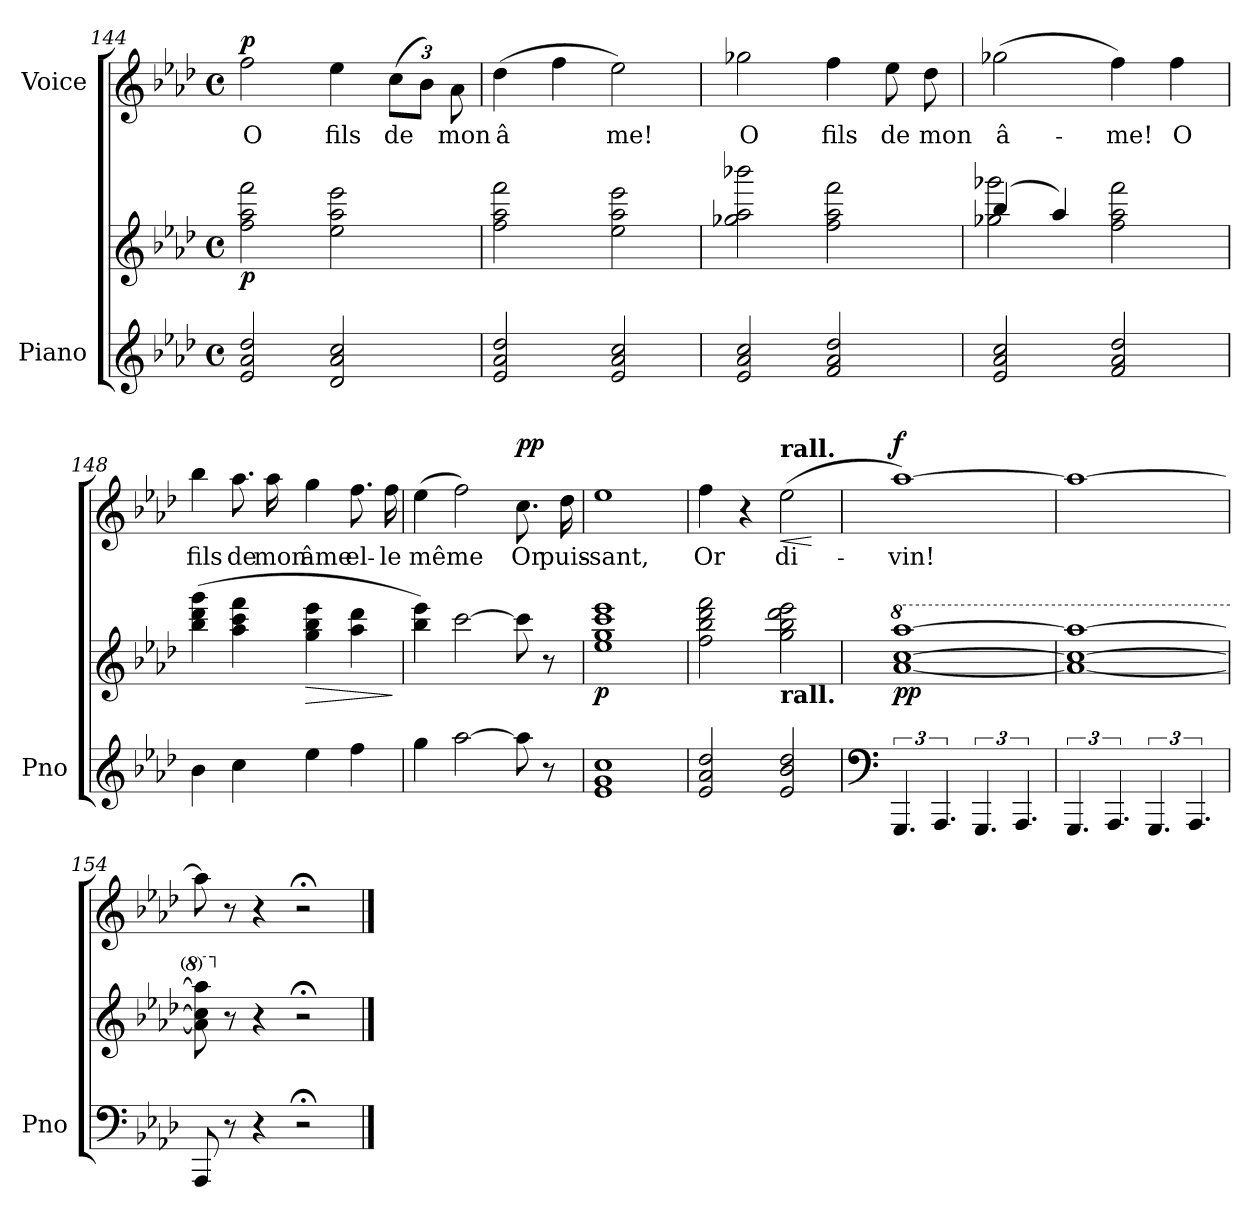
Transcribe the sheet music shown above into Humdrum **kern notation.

**kern	**kern	**dynam	**kern	**text	**dynam
*part2	*part2	*part2	*part1	*part1	*part1
*staff3	*staff2	*staff2/3	*staff1	*staff1	*staff1
*I"Piano	*	*	*I"Voice	*	*
*I'Pno	*	*	*	*	*
!!LO:LB:g=z
*clefG2	*clefG2	*	*clefG2	*	*
*k[b-e-a-d-]	*k[b-e-a-d-]	*	*k[b-e-a-d-]	*	*
*M4/4	*M4/4	*	*M4/4	*	*
*met(c)	*met(c)	*	*met(c)	*	*
=144	=144	=144	=144	=144	=144
!	!	!LO:DY:b	!	!LO:LY:b	!LO:DY:a
2e-/ 2a-/ 2dd-/	2ff\ 2aa-\ 2fff\	p	2ff\	O	p
!	!	!	!	!LO:LY:b	!
2d-/ 2a-/ 2cc/	2ee-\ 2aa-\ 2eee-\	.	4ee-\	fils	.
*	*	*	*Xbrackettup	*	*
!	!	!	!	!LO:LY:b	!
.	.	.	(12cc\L	de	.
.	.	.	12b-\J)	.	.
!	!	!	!	!LO:LY:b	!
.	.	.	12a-\	mon	.
=145	=145	=145	=145	=145	=145
!	!	!	!	!LO:LY:b	!
2e-/ 2a-/ 2dd-/	2ff\ 2aa-\ 2fff\	.	(4dd-\	-â	.
.	.	.	4ff\	.	.
!	!	!	!	!LO:LY:b	!
2e-/ 2a-/ 2cc/	2ee-\ 2aa-\ 2eee-\	.	2ee-\)	me!	.
=146	=146	=146	=146	=146	=146
!	!	!LO:DY:b	!	!LO:LY:b	!
!	!	!LO:DY:n=1:b	!	!	!
2e-/ 2a-/ 2cc/	2gg-X\ 2aa-\ 2bbb-X\	other-dynamics f	2gg-X\	O	.
!	!	!	!	!LO:LY:b	!
2f/ 2a-/ 2dd-/	2ff\ 2aa-\ 2fff\	.	4ff\	fils	.
!	!	!	!	!LO:LY:b	!LO:DY:a
!	!	!	!	!	!LO:DY:n=1:a
.	.	.	8ee-\	de	other-dynamics f
!	!	!	!	!LO:LY:b	!
.	.	.	8dd-\	mon	.
=147	=147	=147	=147	=147	=147
*	*^	*	*	*	*
!	!	!	!	!	!LO:LY:b	!
2e-/ 2a-/ 2cc/	(<4bb-/	2gg-X\ 2ggg-X\	.	(2gg-X\	â-	.
.	4aa-/)	.	.	.	.	.
!	!	!	!	!	!LO:LY:b	!
2f/ 2a-/ 2dd-/	2ryy	2ff\ 2aa-\ 2fff\	.	4ff\)	-me!	.
!	!	!	!	!	!LO:LY:b	!LO:DY:a
!	!	!	!	!	!	!LO:DY:n=1:a
.	.	.	.	4ff\	O	other-dynamics f
*	*v	*v	*	*	*	*
=148	=148	=148	=148	=148	=148
!	!	!LO:DY:b	!	!LO:LY:b	!
!	!	!LO:DY:n=1:b	!	!	!
4b-\	(4bb-\ 4ddd-\ 4ggg\	other-dynamics f	4bb-\	fils	.
!	!	!	!	!LO:LY:b	!
4cc\	4aa-\ 4ccc\ 4fff\	.	8.aa-\	de	.
!	!	!	!	!LO:LY:b	!
.	.	.	16aa-\	mon	.
!	!	!LO:HP:b	!	!LO:LY:b	!
4ee-\	4gg\ 4bb-\ 4eee-\	>	4gg\	âme	.
!	!	!	!	!LO:LY:b	!
4ff\	4aa-\ 4ddd-\	.	8.ff\	el-	.
!	!	!	!	!LO:LY:b	!
.	.	.	16ff\	-le	.
.	.	]	.	.	.
!!LO:LB:g=z
=149	=149	=149	=149	=149	=149
!	!	!	!	!LO:LY:b	!
4gg\	4bb-\ 4eee-\)	.	(4ee-\	même	.
[2aa-\	[2ccc\	.	2ff\)	.	.
!	!	!	!	!LO:LY:b	!LO:DY:a
8aa-\]	8ccc\]	.	8.cc\	Or	pp
8r	8r	.	.	.	.
!	!	!	!	!LO:LY:b	!
.	.	.	16dd-\	puis-	.
=150	=150	=150	=150	=150	=150
!	!	!LO:DY:b	!	!LO:LY:b	!
1e- 1g 1cc	1ee- 1gg 1ccc 1eee-	p	1ee-	-sant,	.
=151	=151	=151	=151	=151	=151
!	!	!	!	!LO:LY:b	!
2e-/ 2a-/ 2dd-/	2ff\ 2bb-\ 2ddd-\ 2fff\	.	4ff\	Or	.
.	.	.	4r	.	.
!	!	!	!LO:TX:a:B:t=rall.	!	!
!	!LO:TX:b:B:t=rall.	!	!	!	!
!	!	!	!	!LO:LY:b	!LO:HP:b
2e-/ 2b-/ 2dd-/	2gg\ 2bb-\ 2ddd-\ 2eee-\	.	(2ee-\	di-	<
.	.	.	.	.	[
=152	=152	=152	=152	=152	=152
*clefF4	*	*	*	*	*
*	*8va	*	*	*	*
!	!	!LO:DY:b	!	!LO:LY:b	!LO:DY:a
6.GGG/	[1aa- [1ccc [1aaa-	pp	[1aa-)	-vin!	f
6.AAA-/	.	.	.	.	.
6.GGG/	.	.	.	.	.
6.AAA-/	.	.	.	.	.
=153	=153	=153	=153	=153	=153
6.GGG/	1aa-_ 1ccc_ 1aaa-_	.	1aa-_	.	.
6.AAA-/	.	.	.	.	.
6.GGG/	.	.	.	.	.
6.AAA-/	.	.	.	.	.
=154	=154	=154	=154	=154	=154
8AAA-/	8aa-\] 8ccc\] 8aaa-\]	.	8aa-\]	.	.
*	*X8va	*	*	*	*
8r	8r	.	8r	.	.
4r	4r	.	4r	.	.
2r;<	2r;<	.	2r;<	.	.
==	==	==	==	==	==
*-	*-	*-	*-	*-	*-
